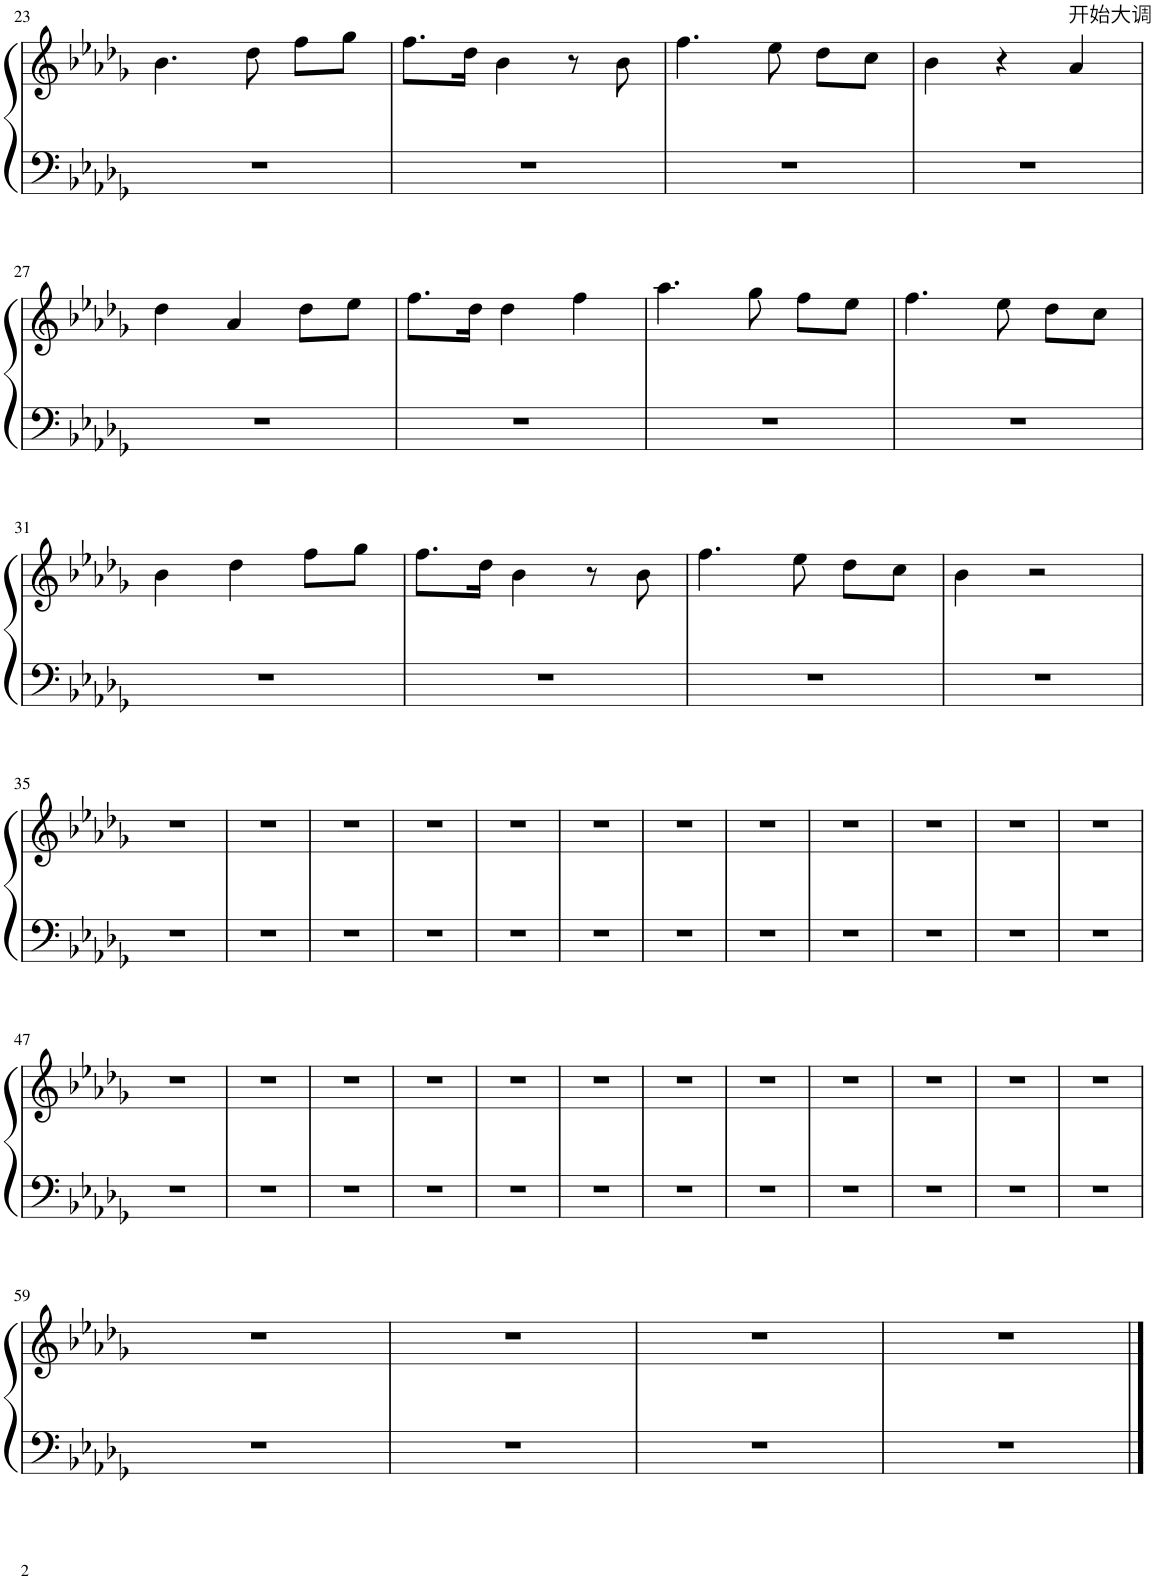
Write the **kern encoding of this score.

**kern	**kern
*part1	*part1
*staff2	*staff1
*I"钢琴	*
!!LO:PB:g=z
*clefF4	*clefG2
*k[b-e-a-d-g-]	*k[b-e-a-d-g-]
*M3/4	*M3/4
=23	=23
2.r	4.b-\
.	8dd-\
.	8ff\L
.	8gg-\J
=24	=24
2.r	8.ff\L
.	16dd-\Jk
.	4b-\
.	8r
.	8b-\
=25	=25
2.r	4.ff\
.	8ee-\
.	8dd-\L
.	8cc\J
=26	=26
2.r	4b-\
.	4r
!	!LO:TX:a:t=开始大调
.	4a-/
!!LO:LB:g=z
=27	=27
2.r	4dd-\
.	4a-/
.	8dd-\L
.	8ee-\J
=28	=28
2.r	8.ff\L
.	16dd-\Jk
.	4dd-\
.	4ff\
=29	=29
2.r	4.aa-\
.	8gg-\
.	8ff\L
.	8ee-\J
=30	=30
2.r	4.ff\
.	8ee-\
.	8dd-\L
.	8cc\J
!!LO:LB:g=z
=31	=31
2.r	4b-\
.	4dd-\
.	8ff\L
.	8gg-\J
=32	=32
2.r	8.ff\L
.	16dd-\Jk
.	4b-\
.	8r
.	8b-\
=33	=33
2.r	4.ff\
.	8ee-\
.	8dd-\L
.	8cc\J
=34	=34
2.r	4b-\
.	2r
!!LO:LB:g=z
=35	=35
2.r	2.r
=36	=36
2.r	2.r
=37	=37
2.r	2.r
=38	=38
2.r	2.r
=39	=39
2.r	2.r
=40	=40
2.r	2.r
=41	=41
2.r	2.r
=42	=42
2.r	2.r
=43	=43
2.r	2.r
=44	=44
2.r	2.r
=45	=45
2.r	2.r
=46	=46
2.r	2.r
!!LO:LB:g=z
=47	=47
2.r	2.r
=48	=48
2.r	2.r
=49	=49
2.r	2.r
=50	=50
2.r	2.r
=51	=51
2.r	2.r
=52	=52
2.r	2.r
=53	=53
2.r	2.r
=54	=54
2.r	2.r
=55	=55
2.r	2.r
=56	=56
2.r	2.r
=57	=57
2.r	2.r
=58	=58
2.r	2.r
!!LO:LB:g=z
=59	=59
2.r	2.r
=60	=60
2.r	2.r
=61	=61
2.r	2.r
=62	=62
2.r	2.r
==	==
*-	*-
